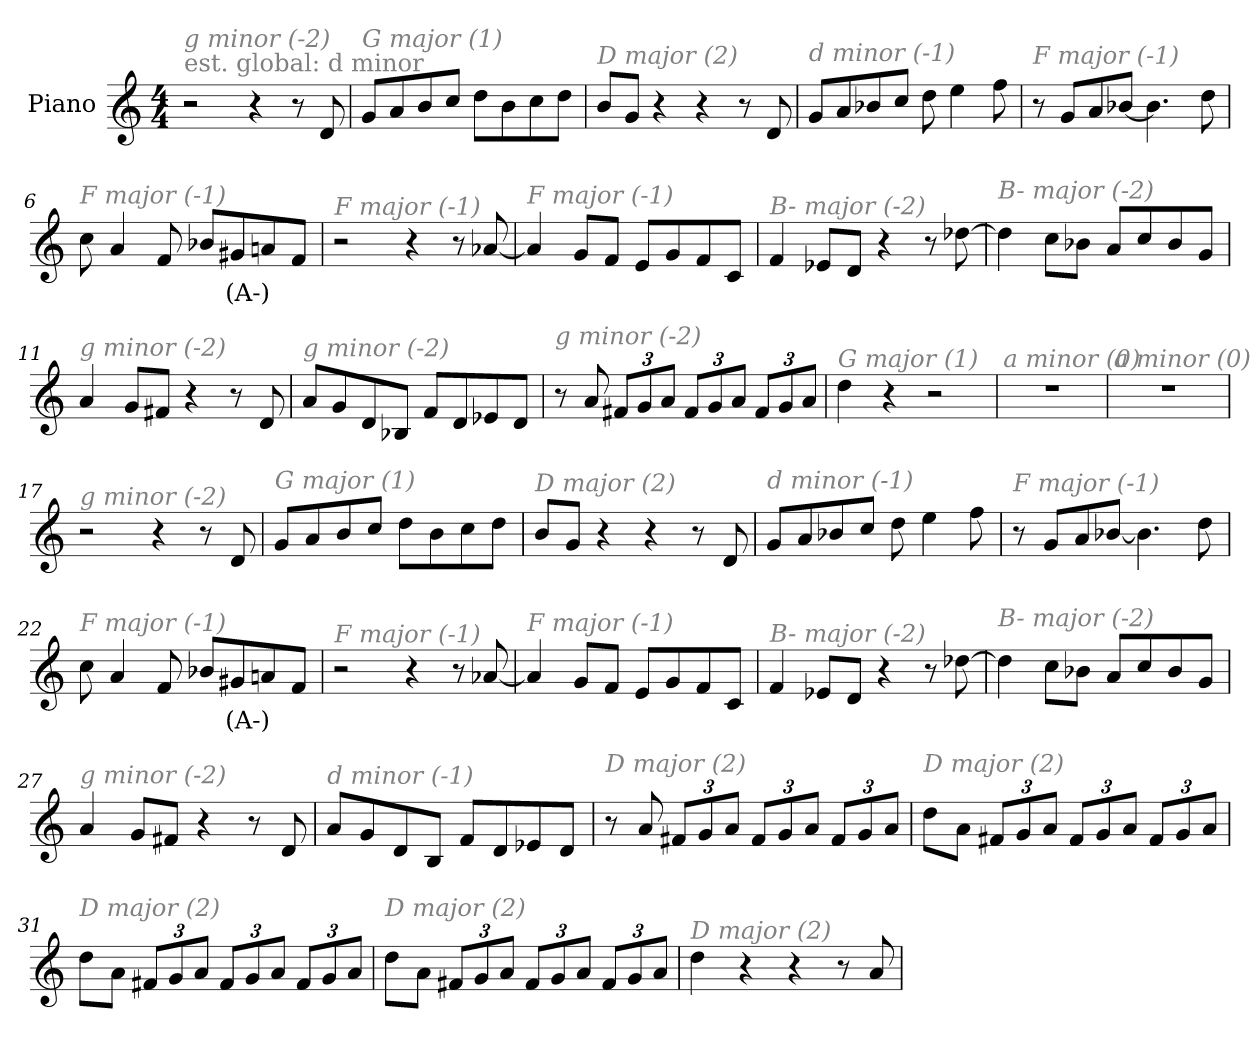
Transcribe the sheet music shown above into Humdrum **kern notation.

**kern	**text
*part1	*part1
*staff1	*staff1
*I"Piano	*
*I'Pno	*
*clefG2	*
*k[]	*
*M4/4	*
*MM236	*
=1	=1
!LO:TX:a:color=#808080:t=est. global&colon; d minor	!
!LO:TX:i:color=#808080:t=g minor (-2)	!
2r	.
4r	.
8r	.
8d/	.
=2	=2
!LO:TX:i:color=#808080:t=G major (1)	!
8g/L	.
8a/	.
8b/	.
8cc/J	.
8dd\L	.
8b\	.
8cc\	.
8dd\J	.
=3	=3
!LO:TX:i:color=#808080:t=D major (2)	!
8b/L	.
8g/J	.
4r	.
4r	.
8r	.
8d/	.
=4	=4
!LO:TX:i:color=#808080:t=d minor (-1)	!
8g/L	.
8a/	.
8b-X/	.
8cc/J	.
8dd\	.
4ee\	.
8ff\	.
=5	=5
!LO:TX:i:color=#808080:t=F major (-1)	!
8r	.
8g/L	.
8a/	.
[8b-X/J	.
4.b-\]	.
8dd\	.
!!LO:LB:g=z
=6	=6
!LO:TX:i:color=#808080:t=F major (-1)	!
8cc\	.
4a/	.
8f/	.
8b-X/L	.
8g#Xi/	(A-)
8an/	.
8f/J	.
=7	=7
!LO:TX:i:color=#808080:t=F major (-1)	!
2r	.
4r	.
8r	.
[8a-X/	.
=8	=8
!LO:TX:i:color=#808080:t=F major (-1)	!
4a-/]	.
8g/L	.
8f/J	.
8e/L	.
8g/	.
8f/	.
8c/J	.
=9	=9
!LO:TX:i:color=#808080:t=B- major (-2)	!
4f/	.
8e-X/L	.
8d/J	.
4r	.
8r	.
[8dd-X\	.
=10	=10
!LO:TX:i:color=#808080:t=B- major (-2)	!
4dd-\]	.
8cc\L	.
8b-X\J	.
8a/L	.
8cc/	.
8b-/	.
8g/J	.
!!LO:LB:g=z
=11	=11
!LO:TX:i:color=#808080:t=g minor (-2)	!
4a/	.
8g/L	.
8f#X/J	.
4r	.
8r	.
8d/	.
=12	=12
!LO:TX:i:color=#808080:t=g minor (-2)	!
8a/L	.
8g/	.
8d/	.
8B-X/J	.
8f/L	.
8d/	.
8e-X/	.
8d/J	.
=13	=13
!LO:TX:i:color=#808080:t=g minor (-2)	!
8r	.
8a/	.
*Xbrackettup	*
12f#X/L	.
12g/	.
12a/J	.
12f#/L	.
12g/	.
12a/J	.
12f#/L	.
12g/	.
12a/J	.
=14	=14
!LO:TX:i:color=#808080:t=G major (1)	!
4dd\	.
4r	.
2r	.
=15	=15
!LO:TX:i:color=#808080:t=a minor (0)	!
1r	.
!!LO:LB:g=z
=16	=16
!LO:TX:i:color=#808080:t=a minor (0)	!
1r	.
=17	=17
!LO:TX:i:color=#808080:t=g minor (-2)	!
2r	.
4r	.
8r	.
8d/	.
=18	=18
!LO:TX:i:color=#808080:t=G major (1)	!
8g/L	.
8a/	.
8b/	.
8cc/J	.
8dd\L	.
8b\	.
8cc\	.
8dd\J	.
=19	=19
!LO:TX:i:color=#808080:t=D major (2)	!
8b/L	.
8g/J	.
4r	.
4r	.
8r	.
8d/	.
=20	=20
!LO:TX:i:color=#808080:t=d minor (-1)	!
8g/L	.
8a/	.
8b-X/	.
8cc/J	.
8dd\	.
4ee\	.
8ff\	.
=21	=21
!LO:TX:i:color=#808080:t=F major (-1)	!
8r	.
8g/L	.
8a/	.
[8b-X/J	.
4.b-\]	.
8dd\	.
!!LO:LB:g=z
=22	=22
!LO:TX:i:color=#808080:t=F major (-1)	!
8cc\	.
4a/	.
8f/	.
8b-X/L	.
8g#Xi/	(A-)
8an/	.
8f/J	.
=23	=23
!LO:TX:i:color=#808080:t=F major (-1)	!
2r	.
4r	.
8r	.
[8a-X/	.
=24	=24
!LO:TX:i:color=#808080:t=F major (-1)	!
4a-/]	.
8g/L	.
8f/J	.
8e/L	.
8g/	.
8f/	.
8c/J	.
=25	=25
!LO:TX:i:color=#808080:t=B- major (-2)	!
4f/	.
8e-X/L	.
8d/J	.
4r	.
8r	.
[8dd-X\	.
=26	=26
!LO:TX:i:color=#808080:t=B- major (-2)	!
4dd-\]	.
8cc\L	.
8b-X\J	.
8a/L	.
8cc/	.
8b-/	.
8g/J	.
!!LO:LB:g=z
=27	=27
!LO:TX:i:color=#808080:t=g minor (-2)	!
4a/	.
8g/L	.
8f#X/J	.
4r	.
8r	.
8d/	.
=28	=28
!LO:TX:i:color=#808080:t=d minor (-1)	!
8a/L	.
8g/	.
8d/	.
8B/J	.
8f/L	.
8d/	.
8e-X/	.
8d/J	.
=29	=29
!LO:TX:i:color=#808080:t=D major (2)	!
8r	.
8a/	.
12f#X/L	.
12g/	.
12a/J	.
12f#/L	.
12g/	.
12a/J	.
12f#/L	.
12g/	.
12a/J	.
=30	=30
!LO:TX:i:color=#808080:t=D major (2)	!
8dd\L	.
8a\J	.
12f#X/L	.
12g/	.
12a/J	.
12f#/L	.
12g/	.
12a/J	.
12f#/L	.
12g/	.
12a/J	.
!!LO:LB:g=z
=31	=31
!LO:TX:i:color=#808080:t=D major (2)	!
8dd\L	.
8a\J	.
12f#X/L	.
12g/	.
12a/J	.
12f#/L	.
12g/	.
12a/J	.
12f#/L	.
12g/	.
12a/J	.
=32	=32
!LO:TX:i:color=#808080:t=D major (2)	!
8dd\L	.
8a\J	.
12f#X/L	.
12g/	.
12a/J	.
12f#/L	.
12g/	.
12a/J	.
12f#/L	.
12g/	.
12a/J	.
=33	=33
!LO:TX:i:color=#808080:t=D major (2)	!
4dd\	.
4r	.
4r	.
8r	.
8a/	.
=	=
*-	*-
